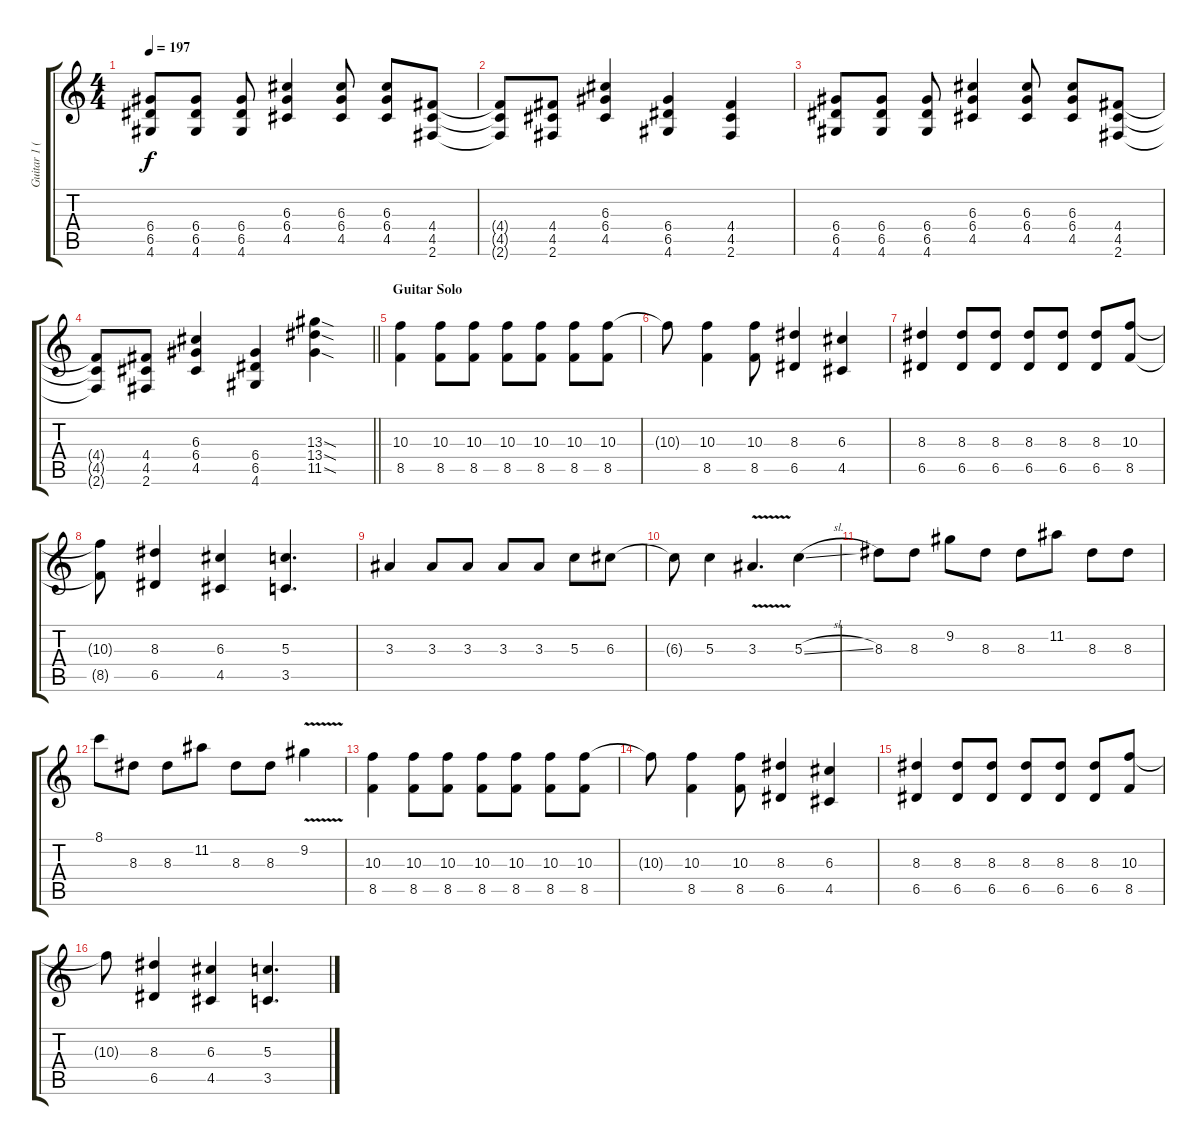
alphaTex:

\track ("Guitar 1 (Lead)" "Guitar 1 (") {instrument distortionguitar}
\staff {score tabs}
\tuning (E4 B3 G3 D3 A2 E2) {hide}
\ts (4 4)
\tempo 197
\clef g2
\ks c
(6.4 6.5 4.6).8{dy f balance 8} (6.4 6.5 4.6).8 (6.4 6.5 4.6).8 (6.3 6.4 4.5).4 (6.3 6.4 4.5).8 (6.3 6.4 4.5).8 (4.4 4.5 2.6).8 |
(4.4{t} 4.5{t} 2.6{t}).8 (4.4 4.5 2.6).8 (6.3 6.4 4.5).4 (6.4 6.5 4.6).4 (4.4 4.5 2.6).4 |
(6.4 6.5 4.6).8 (6.4 6.5 4.6).8 (6.4 6.5 4.6).8 (6.3 6.4 4.5).4 (6.3 6.4 4.5).8 (6.3 6.4 4.5).8 (4.4 4.5 2.6).8 |
\barLineRight lightlight
(4.4{t} 4.5{t} 2.6{t}).8 (4.4 4.5 2.6).8 (6.3 6.4 4.5).4 (6.4 6.5 4.6).4 (13.3{sod} 13.4{sod} 11.5{sod}).4 |
\section ("" "Guitar Solo")
(10.3 8.5).4 (10.3 8.5).8 (10.3 8.5).8 (10.3 8.5).8 (10.3 8.5).8 (10.3 8.5).8 (10.3 8.5).8 |
10.3{t}.8 (10.3 8.5).4 (10.3 8.5).8 (8.3 6.5).4 (6.3 4.5).4 |
(8.3 6.5).4 (8.3 6.5).8 (8.3 6.5).8 (8.3 6.5).8 (8.3 6.5).8 (8.3 6.5).8 (10.3 8.5).8 |
(10.3{t} 8.5{t}).8 (8.3 6.5).4 (6.3 4.5).4 (5.3 3.5).4{d} |
3.3.4 3.3.8 3.3.8 3.3.8 3.3.8 5.3.8 6.3.8 |
6.3{t}.8 5.3.4 3.3{v}.4{d} 5.3{sl}.4 |
8.3.8 8.3.8 9.2.8 8.3.8 8.3.8 11.2.8 8.3.8 8.3.8 |
8.1.8 8.3.8 8.3.8 11.2.8 8.3.8 8.3.8 9.2{v}.4 |
(10.3 8.5).4 (10.3 8.5).8 (10.3 8.5).8 (10.3 8.5).8 (10.3 8.5).8 (10.3 8.5).8 (10.3 8.5).8 |
10.3{t}.8 (10.3 8.5).4 (10.3 8.5).8 (8.3 6.5).4 (6.3 4.5).4 |
(8.3 6.5).4 (8.3 6.5).8 (8.3 6.5).8 (8.3 6.5).8 (8.3 6.5).8 (8.3 6.5).8 (10.3 8.5).8 |
10.3{t}.8 (8.3 6.5).4 (6.3 4.5).4 (5.3 3.5).4{d}
